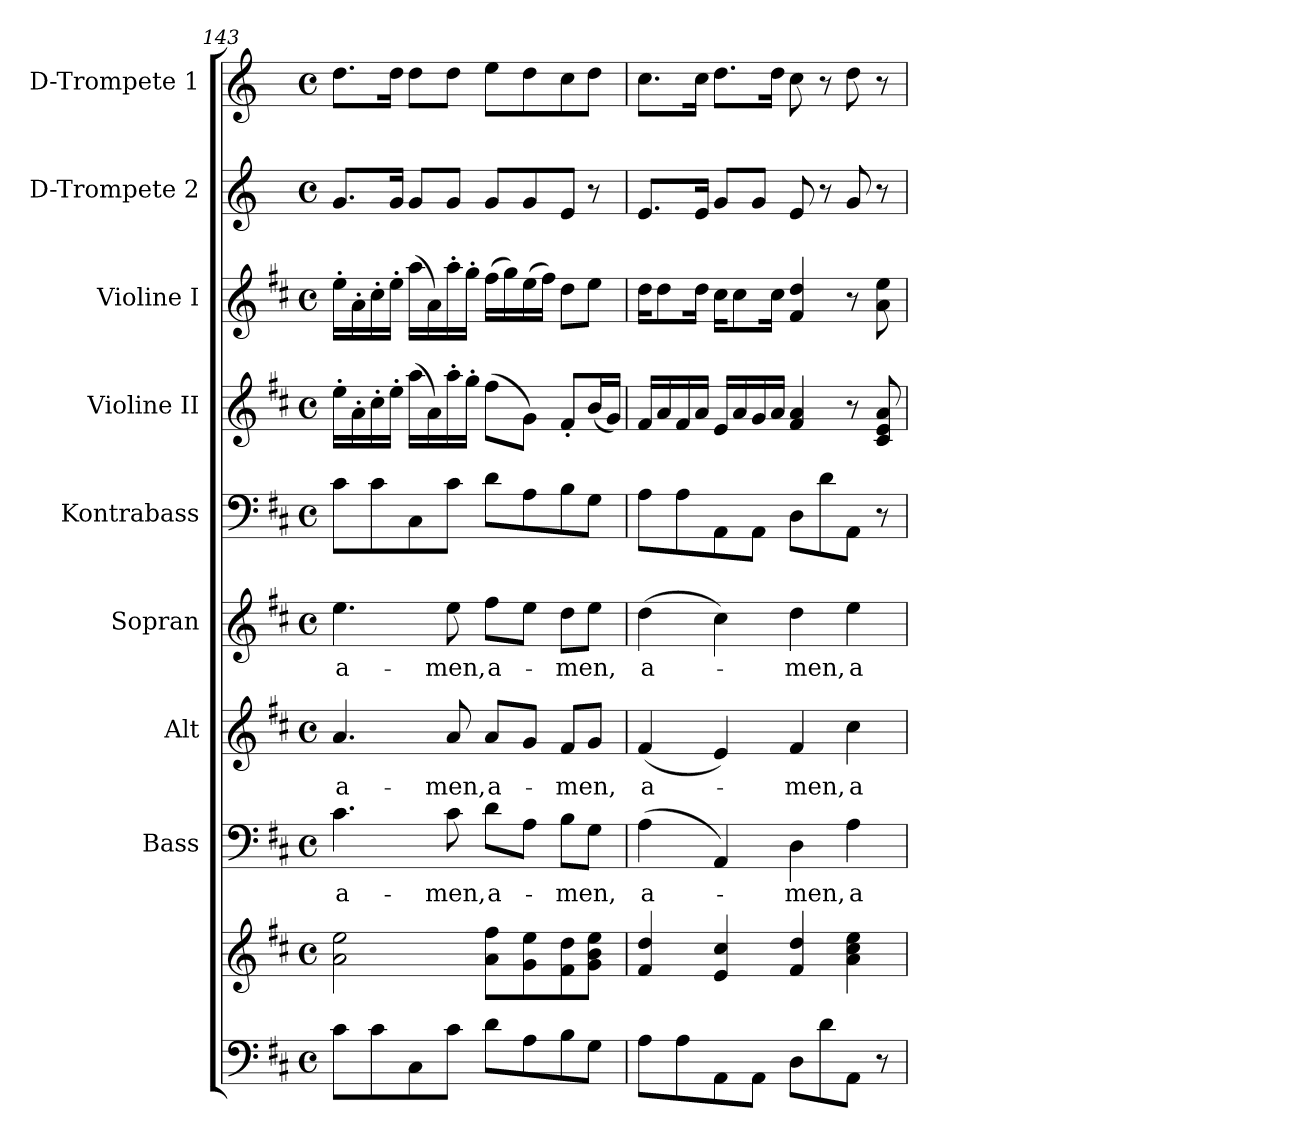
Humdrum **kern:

**kern	**kern	**kern	**text	**kern	**text	**kern	**text	**kern	**kern	**kern	**kern	**kern
*part9	*part9	*part8	*part8	*part7	*part7	*part6	*part6	*part5	*part4	*part3	*part2	*part1
*staff10	*staff9	*staff8	*staff8	*staff7	*staff7	*staff6	*staff6	*staff5	*staff4	*staff3	*staff2	*staff1
*	*	*I"Bass	*	*I"Alt	*	*I"Sopran	*	*I"Kontrabass	*I"Violine II	*I"Violine I	*I"D-Trompete 2	*I"D-Trompete 1
*	*	*I'B.	*	*I'A.	*	*I'S.	*	*I'Kb.	*I'Vl. II	*I'Vl. I	*I'D Trp. 2	*I'D Trp. 1
!!LO:PB:g=z
*clefF4	*clefG2	*clefF4	*	*clefG2	*	*clefG2	*	*clefF4	*clefG2	*clefG2	*clefG2	*clefG2
*	*	*	*	*	*	*	*	*ITrd7c12	*	*	*ITrd-1c-2	*ITrd-1c-2
*k[f#c#]	*k[f#c#]	*k[f#c#]	*	*k[f#c#]	*	*k[f#c#]	*	*k[f#c#]	*k[f#c#]	*k[f#c#]	*k[f#c#]	*k[f#c#]
*D:	*D:	*D:	*	*D:	*	*D:	*	*D:	*D:	*D:	*D:	*D:
*M4/4	*M4/4	*M4/4	*	*M4/4	*	*M4/4	*	*M4/4	*M4/4	*M4/4	*M4/4	*M4/4
*met(c)	*met(c)	*met(c)	*	*met(c)	*	*met(c)	*	*met(c)	*met(c)	*met(c)	*met(c)	*met(c)
=143	=143	=143	=143	=143	=143	=143	=143	=143	=143	=143	=143	=143
!	!	!	!LO:LY:b	!	!LO:LY:b	!	!LO:LY:b	!	!	!	!	!
8c#\L	2a\ 2ee\	4.c#\	a-	4.a/	a-	4.ee\	a-	8C#\L	16ee'>\LL	16ee'>\LL	8.a/L	8.ee\L
.	.	.	.	.	.	.	.	.	16a'>\	16a'>\	.	.
8c#\	.	.	.	.	.	.	.	8C#\	16cc#'>\	16cc#'>\	.	.
.	.	.	.	.	.	.	.	.	16ee'>\JJ	16ee'>\JJ	16a/Jk	16ee\Jk
8C#\	.	.	.	.	.	.	.	8CC#\	(>16aa\LL	(>16aa\LL	8a/L	8ee\L
.	.	.	.	.	.	.	.	.	16a\)	16a\)	.	.
!	!	!	!LO:LY:b	!	!LO:LY:b	!	!LO:LY:b	!	!	!	!	!
8c#\J	.	8c#\	-men,	8a/	-men,	8ee\	-men,	8C#\J	16aa'>\	16aa'>\	8a/J	8ee\J
.	.	.	.	.	.	.	.	.	16gg'>\JJ	16gg'>\JJ	.	.
!	!	!	!LO:LY:b	!	!LO:LY:b	!	!LO:LY:b	!	!	!	!	!
8d\L	8a\ 8ff#\L	8d\L	a-	8a/L	a-	8ff#\L	a-	8D\L	(>8ff#\L	(>16ff#\LL	8a/L	8ff#\L
.	.	.	.	.	.	.	.	.	.	16gg\)	.	.
8A\	8g\ 8ee\	8A\J	.	8g/J	.	8ee\J	.	8AA\	8g\J)	(>16ee\	8a/	8ee\
.	.	.	.	.	.	.	.	.	.	16ff#\JJ)	.	.
!	!	!	!LO:LY:b	!	!LO:LY:b	!	!LO:LY:b	!	!	!	!	!
8B\	8f#\ 8dd\	8B\L	-men,	8f#/L	-men,	8dd\L	-men,	8BB\	8f#'</L	8dd\L	8f#/J	8dd\
8G\J	8g\ 8b\ 8ee\J	8G\J	.	8g/J	.	8ee\J	.	8GG\J	(<16b/L	8ee\J	8r	8ee\J
.	.	.	.	.	.	.	.	.	16g/JJ)	.	.	.
=144	=144	=144	=144	=144	=144	=144	=144	=144	=144	=144	=144	=144
!	!	!	!LO:LY:b	!	!LO:LY:b	!	!LO:LY:b	!	!	!	!	!
8A\L	4f#/ 4dd/	(>4A\	a-	(<4f#/	a-	(>4dd\	a-	8AA\L	16f#/LL	16dd\KL	8.f#/L	8.dd\L
.	.	.	.	.	.	.	.	.	16a/	8dd\	.	.
8A\	.	.	.	.	.	.	.	8AA\	16f#/	.	.	.
.	.	.	.	.	.	.	.	.	16a/JJ	16dd\Jk	16f#/Jk	16dd\Jk
8AA\	4e/ 4cc#/	4AA/)	.	4e/)	.	4cc#\)	.	8AAA\	16e/LL	16cc#\KL	8a/L	8.ee\L
.	.	.	.	.	.	.	.	.	16a/	8cc#\	.	.
8AA\J	.	.	.	.	.	.	.	8AAA\J	16g/	.	8a/J	.
.	.	.	.	.	.	.	.	.	16a/JJ	16cc#\Jk	.	16ee\Jk
!	!	!	!LO:LY:b	!	!LO:LY:b	!	!LO:LY:b	!	!	!	!	!
8D\L	4f#/ 4dd/	4D\	-men,	4f#/	-men,	4dd\	-men,	8DD\L	4f#/ 4a/	4f#/ 4dd/	8f#/	8dd\
8d\	.	.	.	.	.	.	.	8D\	.	.	8r	8r
!	!	!	!LO:LY:b	!	!LO:LY:b	!	!LO:LY:b	!	!	!	!	!
8AA\J	4a\ 4cc#\ 4ee\	4A\	a-	4cc#\	a-	4ee\	a-	8AAA\J	8r	8r	8a/	8ee\
8r	.	.	.	.	.	.	.	8r	8c#/ 8e/ 8a/	8a\ 8ee\	8r	8r
=	=	=	=	=	=	=	=	=	=	=	=	=
*-	*-	*-	*-	*-	*-	*-	*-	*-	*-	*-	*-	*-
